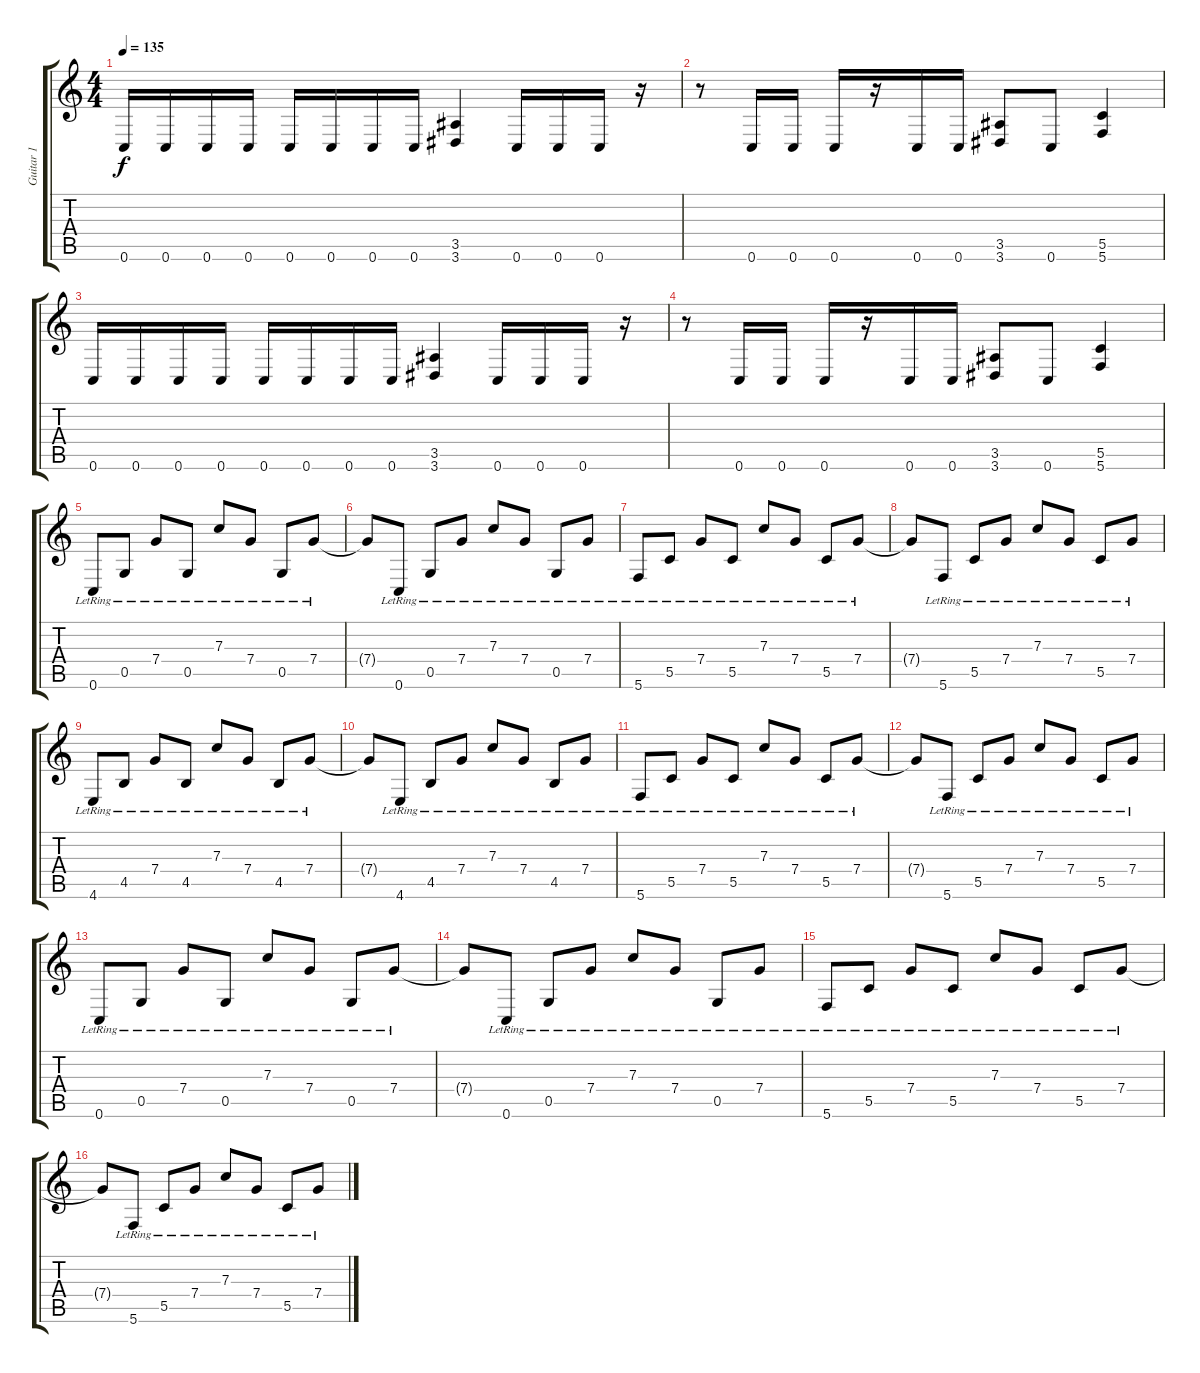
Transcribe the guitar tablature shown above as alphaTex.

\track ("Guitar 1" "Guitar 1") {instrument distortionguitar}
\staff {score tabs}
\tuning (D4 A3 F3 C3 G2 C2) {hide}
\ts (4 4)
\tempo 135
\clef g2
\ks c
0.6.16{dy f} 0.6.16 0.6.16 0.6.16 0.6.16 0.6.16 0.6.16 0.6.16 (3.5 3.6).4 0.6.16 0.6.16 0.6.16 r.16 |
r.8 0.6.16 0.6.16 0.6.16 r.16 0.6.16 0.6.16 (3.5 3.6).8 0.6.8 (5.5 5.6).4 |
0.6.16 0.6.16 0.6.16 0.6.16 0.6.16 0.6.16 0.6.16 0.6.16 (3.5 3.6).4 0.6.16 0.6.16 0.6.16 r.16 |
r.8 0.6.16 0.6.16 0.6.16 r.16 0.6.16 0.6.16 (3.5 3.6).8 0.6.8 (5.5 5.6).4 |
0.6{lr}.8{instrument acousticguitarnylon} 0.5{lr}.8 7.4{lr}.8 0.5{lr}.8 7.3{lr}.8 7.4{lr}.8 0.5{lr}.8 7.4{lr}.8 |
7.4{t}.8 0.6{lr}.8 0.5{lr}.8 7.4{lr}.8 7.3{lr}.8 7.4{lr}.8 0.5{lr}.8 7.4{lr}.8 |
5.6{lr}.8 5.5{lr}.8 7.4{lr}.8 5.5{lr}.8 7.3{lr}.8 7.4{lr}.8 5.5{lr}.8 7.4{lr}.8 |
7.4{t}.8 5.6{lr}.8 5.5{lr}.8 7.4{lr}.8 7.3{lr}.8 7.4{lr}.8 5.5{lr}.8 7.4{lr}.8 |
4.6{lr}.8 4.5{lr}.8 7.4{lr}.8 4.5{lr}.8 7.3{lr}.8 7.4{lr}.8 4.5{lr}.8 7.4{lr}.8 |
7.4{t}.8 4.6{lr}.8 4.5{lr}.8 7.4{lr}.8 7.3{lr}.8 7.4{lr}.8 4.5{lr}.8 7.4{lr}.8 |
5.6{lr}.8 5.5{lr}.8 7.4{lr}.8 5.5{lr}.8 7.3{lr}.8 7.4{lr}.8 5.5{lr}.8 7.4{lr}.8 |
7.4{t}.8 5.6{lr}.8 5.5{lr}.8 7.4{lr}.8 7.3{lr}.8 7.4{lr}.8 5.5{lr}.8 7.4{lr}.8 |
0.6{lr}.8 0.5{lr}.8 7.4{lr}.8 0.5{lr}.8 7.3{lr}.8 7.4{lr}.8 0.5{lr}.8 7.4{lr}.8 |
7.4{t}.8 0.6{lr}.8 0.5{lr}.8 7.4{lr}.8 7.3{lr}.8 7.4{lr}.8 0.5{lr}.8 7.4{lr}.8 |
5.6{lr}.8 5.5{lr}.8 7.4{lr}.8 5.5{lr}.8 7.3{lr}.8 7.4{lr}.8 5.5{lr}.8 7.4{lr}.8 |
7.4{t}.8 5.6{lr}.8 5.5{lr}.8 7.4{lr}.8 7.3{lr}.8 7.4{lr}.8 5.5{lr}.8 7.4{lr}.8
